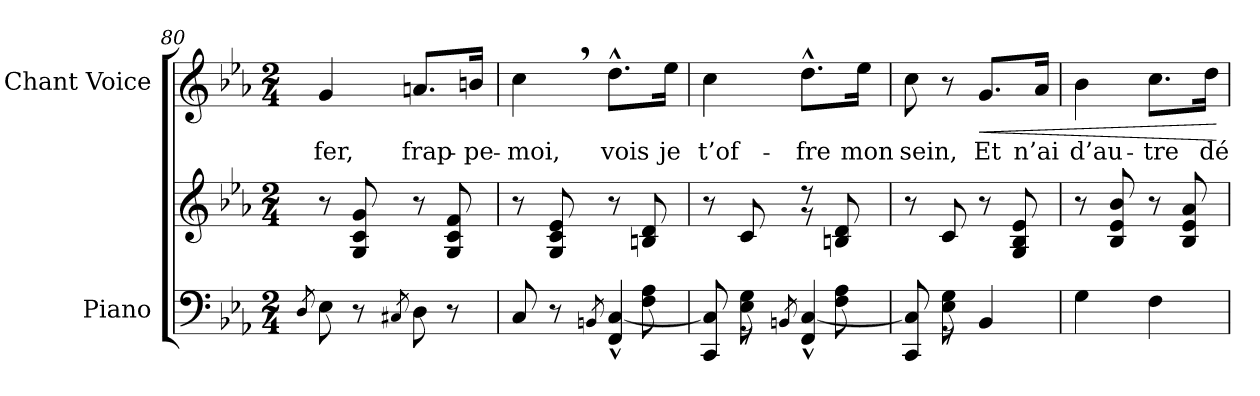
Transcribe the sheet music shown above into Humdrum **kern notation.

**kern	**kern	**kern	**text	**dynam
*part2	*part2	*part1	*part1	*part1
*staff3	*staff2	*staff1	*staff1	*staff1
*I"Piano	*	*I"Chant Voice	*	*
*I'Pno	*	*	*	*
*clefF4	*clefG2	*clefG2	*	*
*k[b-e-a-]	*k[b-e-a-]	*k[b-e-a-]	*	*
*M2/4	*M2/4	*M2/4	*	*
=80	=80	=80	=80	=80
8qD/	.	.	.	.
8E-\	8r	4g/	fer,	.
8r	8G/ 8c/ 8g/	.	.	.
8qC#X/	.	.	.	.
8D\	8r	8.an/L	frap-	.
8r	8G/ 8c/ 8f/	.	.	.
.	.	16bn/Jk	-pe-	.
=81	=81	=81	=81	=81
*^	*	*	*	*
4.ryy	8C/	8r	4cc,\	-moi,	.
.	8r	8G/ 8c/ 8e-/	.	.	.
.	8qBBn/	.	.	.	.
.	4FF/^^ [<4C/^^	8r	8.dd^^\L	vois	.
8F\ 8A-\	.	8Bn/ 8d/	.	.	.
.	.	.	16ee-\Jk	je	.
=82	=82	=82	=82	=82	=82
*	*	*^	*	*	*
8ryy	8CC/ 8C/]	8r	4ryy	4cc\	t’of-	.
8E-\ 8G\	8r	8c/	.	.	.	.
.	8qBBn/	.	.	.	.	.
8ryy	4FF/^^ [<4C/^^	8r	8r	8.dd^^\L	-fre	.
8F\ 8A-\	.	8Bn/ 8d/	8ryy	.	.	.
.	.	.	.	16ee-\Jk	mon	.
*	*	*v	*v	*	*	*
=83	=83	=83	=83	=83	=83
8ryy	8CC/ 8C/]	8r	8cc\	sein,	.
8E-\ 8G\	8r	8c/	8r	.	.
!	!	!	!	!	!LO:HP:b
4ryy	4BB-/	8r	8.g/L	Et	<
.	.	8G/ 8B-/ 8e-/	.	.	.
.	.	.	16a-/Jk	n’ai	.
*v	*v	*	*	*	*
=84	=84	=84	=84	=84
4G\	8r	4b-\	d’au-	.
.	8B-/ 8e-/ 8b-/	.	.	.
4F\	8r	8.cc\L	-tre	.
.	8B-/ 8e-/ 8a-/	.	.	.
.	.	16dd\Jk	dé-	.
.	.	.	.	[
=	=	=	=	=
*-	*-	*-	*-	*-
